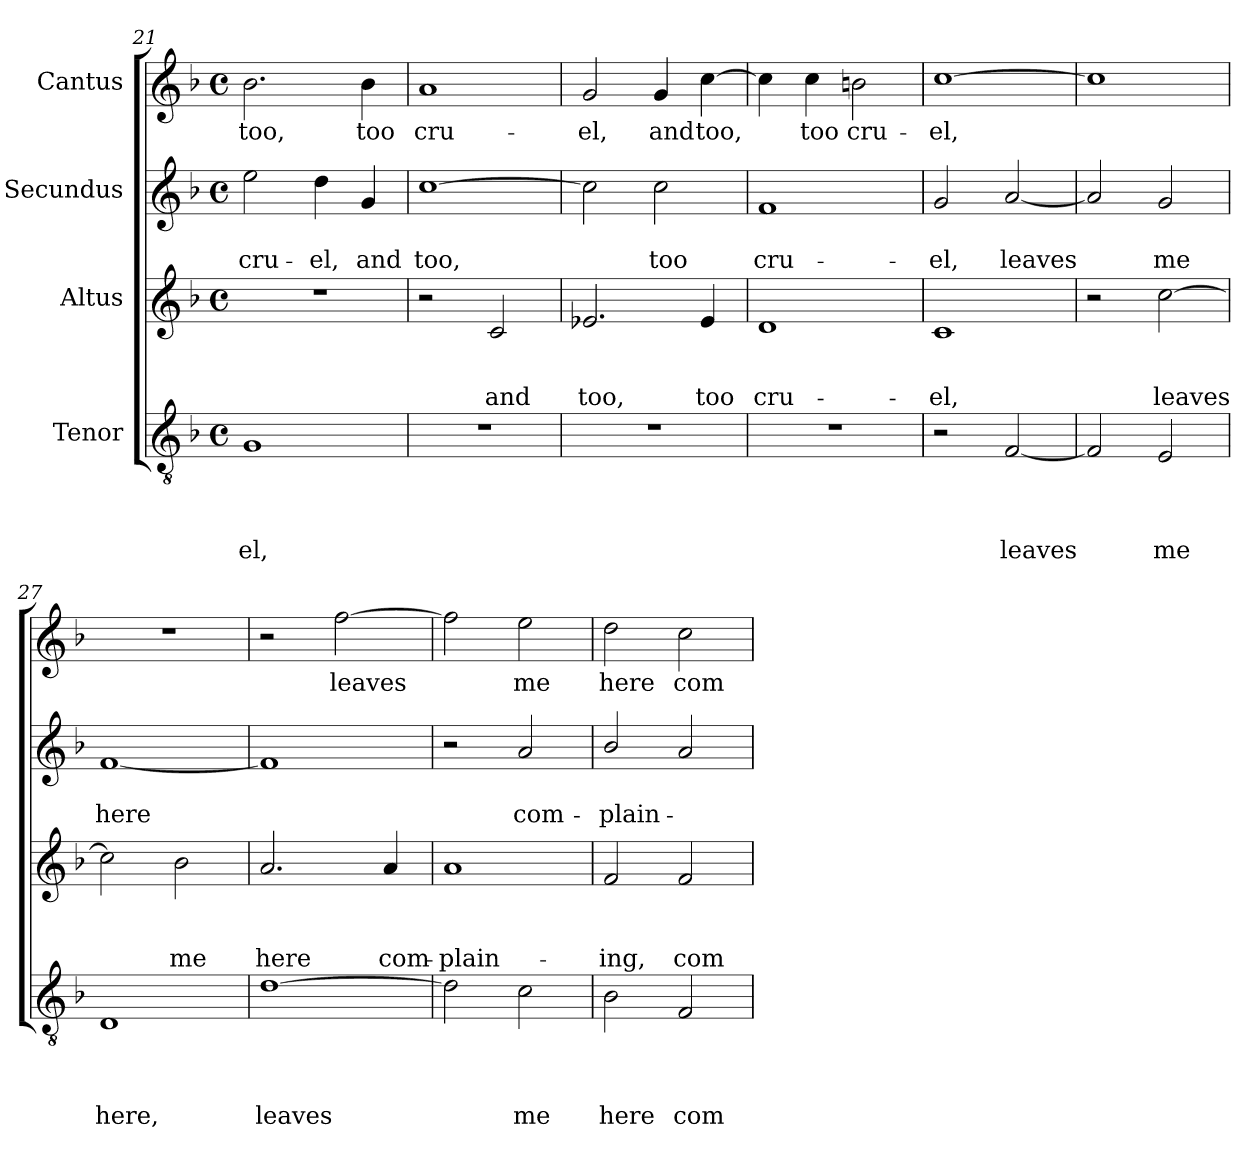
**kern	**text	**text	**text	**text	**kern	**text	**text	**text	**kern	**text	**text	**kern	**text
*part4	*part4	*part4	*part4	*part4	*part3	*part3	*part3	*part3	*part2	*part2	*part2	*part1	*part1
*staff4	*staff4	*staff4	*staff4	*staff4	*staff3	*staff3	*staff3	*staff3	*staff2	*staff2	*staff2	*staff1	*staff1
*I"Tenor	*	*	*	*	*I"Altus	*	*	*	*I"Secundus	*	*	*I"Cantus	*
*clefGv2	*	*	*	*	*clefG2	*	*	*	*clefG2	*	*	*clefG2	*
*k[b-]	*	*	*	*	*k[b-]	*	*	*	*k[b-]	*	*	*k[b-]	*
*F:	*	*	*	*	*F:	*	*	*	*F:	*	*	*F:	*
*M4/4	*	*	*	*	*M4/4	*	*	*	*M4/4	*	*	*M4/4	*
*met(c)	*	*	*	*	*met(c)	*	*	*	*met(c)	*	*	*met(c)	*
=21	=21	=21	=21	=21	=21	=21	=21	=21	=21	=21	=21	=21	=21
!	!	!	!	!LO:LY:b	!	!	!	!	!	!	!LO:LY:b	!	!LO:LY:b
1G	.	.	.	-el,	1r	.	.	.	2ee\	.	cru-	2.b-\	too,
!	!	!	!	!	!	!	!	!	!	!	!LO:LY:b	!	!
.	.	.	.	.	.	.	.	.	4dd\	.	-el,	.	.
!	!	!	!	!	!	!	!	!	!	!	!LO:LY:b	!	!LO:LY:b
.	.	.	.	.	.	.	.	.	4g/	.	and	4b-\	too
=22	=22	=22	=22	=22	=22	=22	=22	=22	=22	=22	=22	=22	=22
!	!	!	!	!	!	!	!	!	!	!	!LO:LY:b	!	!LO:LY:b
1r	.	.	.	.	2r	.	.	.	[>1cc	.	too,	1a	cru-
!	!	!	!	!	!	!	!	!LO:LY:b	!	!	!	!	!
.	.	.	.	.	2c/	.	.	and	.	.	.	.	.
=23	=23	=23	=23	=23	=23	=23	=23	=23	=23	=23	=23	=23	=23
!	!	!	!	!	!	!	!	!LO:LY:b	!	!	!	!	!LO:LY:b
1r	.	.	.	.	2.e-X/	.	.	too,	2cc\]	.	.	2g/	-el,
!	!	!	!	!	!	!	!	!	!	!	!LO:LY:b	!	!LO:LY:b
.	.	.	.	.	.	.	.	.	2cc\	.	too	4g/	and
!	!	!	!	!	!	!	!	!LO:LY:b	!	!	!	!	!LO:LY:b
.	.	.	.	.	4e-/	.	.	too	.	.	.	[<4cc\	too,
!!LO:PB:g=z
=24	=24	=24	=24	=24	=24	=24	=24	=24	=24	=24	=24	=24	=24
!	!	!	!	!	!	!	!	!LO:LY:b	!	!	!LO:LY:b	!	!
1r	.	.	.	.	1d	.	.	cru-	1f	.	cru-	4cc\]	.
!	!	!	!	!	!	!	!	!	!	!	!	!	!LO:LY:b
.	.	.	.	.	.	.	.	.	.	.	.	4cc\	too
!	!	!	!	!	!	!	!	!	!	!	!	!	!LO:LY:b
.	.	.	.	.	.	.	.	.	.	.	.	2bn\	cru-
=25	=25	=25	=25	=25	=25	=25	=25	=25	=25	=25	=25	=25	=25
!	!	!	!	!	!	!	!	!LO:LY:b	!	!	!LO:LY:b	!	!LO:LY:b
2r	.	.	.	.	1c	.	.	-el,	2g/	.	-el,	[>1cc	-el,
!	!	!	!	!LO:LY:b	!	!	!	!	!	!	!LO:LY:b	!	!
[<2F/	.	.	.	leaves	.	.	.	.	[<2a/	.	leaves	.	.
=26	=26	=26	=26	=26	=26	=26	=26	=26	=26	=26	=26	=26	=26
2F/]	.	.	.	.	2r	.	.	.	2a/]	.	.	1cc]	.
!	!	!	!	!LO:LY:b	!	!	!	!LO:LY:b	!	!	!LO:LY:b	!	!
2E/	.	.	.	me	[>2cc\	.	.	leaves	2g/	.	me	.	.
=27	=27	=27	=27	=27	=27	=27	=27	=27	=27	=27	=27	=27	=27
!	!	!	!	!LO:LY:b	!	!	!	!	!	!	!LO:LY:b	!	!
1D	.	.	.	here,	2cc\]	.	.	.	[<1f	.	here	1r	.
!	!	!	!	!	!	!	!	!LO:LY:b	!	!	!	!	!
.	.	.	.	.	2b-\	.	.	me	.	.	.	.	.
=28	=28	=28	=28	=28	=28	=28	=28	=28	=28	=28	=28	=28	=28
!	!	!	!	!LO:LY:b	!	!	!	!LO:LY:b	!	!	!	!	!
[>1d	.	.	.	leaves	2.a/	.	.	here	1f]	.	.	2r	.
!	!	!	!	!	!	!	!	!	!	!	!	!	!LO:LY:b
.	.	.	.	.	.	.	.	.	.	.	.	[>2ff\	leaves
!	!	!	!	!	!	!	!	!LO:LY:b	!	!	!	!	!
.	.	.	.	.	4a/	.	.	com-	.	.	.	.	.
=29	=29	=29	=29	=29	=29	=29	=29	=29	=29	=29	=29	=29	=29
!	!	!	!	!	!	!	!	!LO:LY:b	!	!	!	!	!
2d\]	.	.	.	.	1a	.	.	-plain-	2r	.	.	2ff\]	.
!	!	!	!	!LO:LY:b	!	!	!	!	!	!	!LO:LY:b	!	!LO:LY:b
2c\	.	.	.	me	.	.	.	.	2a/	.	com-	2ee\	me
=30	=30	=30	=30	=30	=30	=30	=30	=30	=30	=30	=30	=30	=30
!	!	!	!	!LO:LY:b	!	!	!	!LO:LY:b	!	!	!LO:LY:b	!	!LO:LY:b
2B-\	.	.	.	here	2f/	.	.	-ing,	2b-/	.	-plain-	2dd\	here
!	!	!	!	!LO:LY:b	!	!	!	!LO:LY:b	!	!	!	!	!LO:LY:b
2F/	.	.	.	com-	2f/	.	.	com-	2a/	.	.	2cc\	com-
=	=	=	=	=	=	=	=	=	=	=	=	=	=
*-	*-	*-	*-	*-	*-	*-	*-	*-	*-	*-	*-	*-	*-
